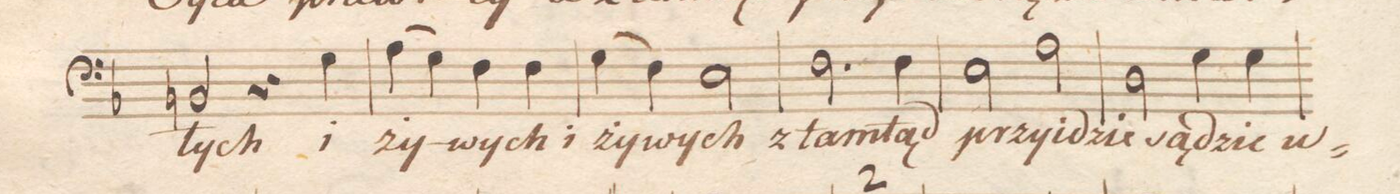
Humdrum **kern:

**kern	**text	**dynam
*I"Baʃso	*	*
*clefF4	*	*
*k[b-]	*	*
*met(c|)	*	*
*M2/2	*	*
2BBn/	-łych-	.
4r	.	.
4G\	i	.
=73	=73	=73
(4A\	ży-	.
4G\)	.	.
4F\	-wych	.
4F\	i	.
=74	=74	=74
(4G\	ży-	.
4F\)	.	.
2E\	-wych	.
=75	=75	=75
2.F\	ztam-	.
4F\	-tąd	.
=76	=76	=76
2E\	przyj-	.
2A\	-dzie	.
=77	=77	=77
2D\	są-	.
4G\	-dzić	.
4G\	u-	.
=78	=78	=78
*-	*-	*-
